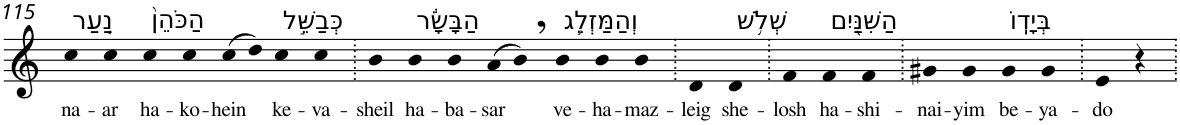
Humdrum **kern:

**kern	**text
*part1	*part1
*staff1	*staff1
*I"Piano	*
*I'Pno	*
!!LO:PB:g=z
*clefG2	*
*k[]	*
=115	=115
!LO:TX:a:t=נַ֤עַר	!
!	!LO:LY:b
4cc	na-
!	!LO:LY:b
4cc	-ar
!LO:TX:a:t=הַכֹּהֵן֙	!
!	!LO:LY:b
4cc	ha-
!	!LO:LY:b
4cc	-ko-
!	!LO:LY:b
(>8cc	-hein
8dd)	.
!LO:TX:a:t=כְּבַשֵּׁ֣ל	!
!	!LO:LY:b
4cc	ke-
!	!LO:LY:b
4cc	-va-
=116.	=116.
!	!LO:LY:b
4b	-sheil
!LO:TX:a:t=הַבָּשָׂ֔ר	!
!	!LO:LY:b
4b	ha-
!	!LO:LY:b
4b	-ba-
!	!LO:LY:b
(>8a	-sar
8b,)	.
!LO:TX:a:t=וְהַמַּזְלֵ֛ג	!
!	!LO:LY:b
4b	ve-
!	!LO:LY:b
4b	-ha-
!	!LO:LY:b
4b	-maz-
=117.	=117.
!	!LO:LY:b
4d	-leig
!LO:TX:a:t=שְׁלֹ֥שׁ	!
!	!LO:LY:b
4d	she-
=118.	=118.
!	!LO:LY:b
4f	-losh
!LO:TX:a:t=הַשִּׁנַּ֖יִם	!
!	!LO:LY:b
4f	ha-
!	!LO:LY:b
4f	-shi-
=119.	=119.
!	!LO:LY:b
4g#X	-nai-
!	!LO:LY:b
4g#	-yim
!LO:TX:a:t=בְּיָדֽוֹ	!
!	!LO:LY:b
4g#	be-
!	!LO:LY:b
4g#	-ya-
=120.	=120.
!	!LO:LY:b
4e	-do
4r	.
=.	=.
*-	*-
